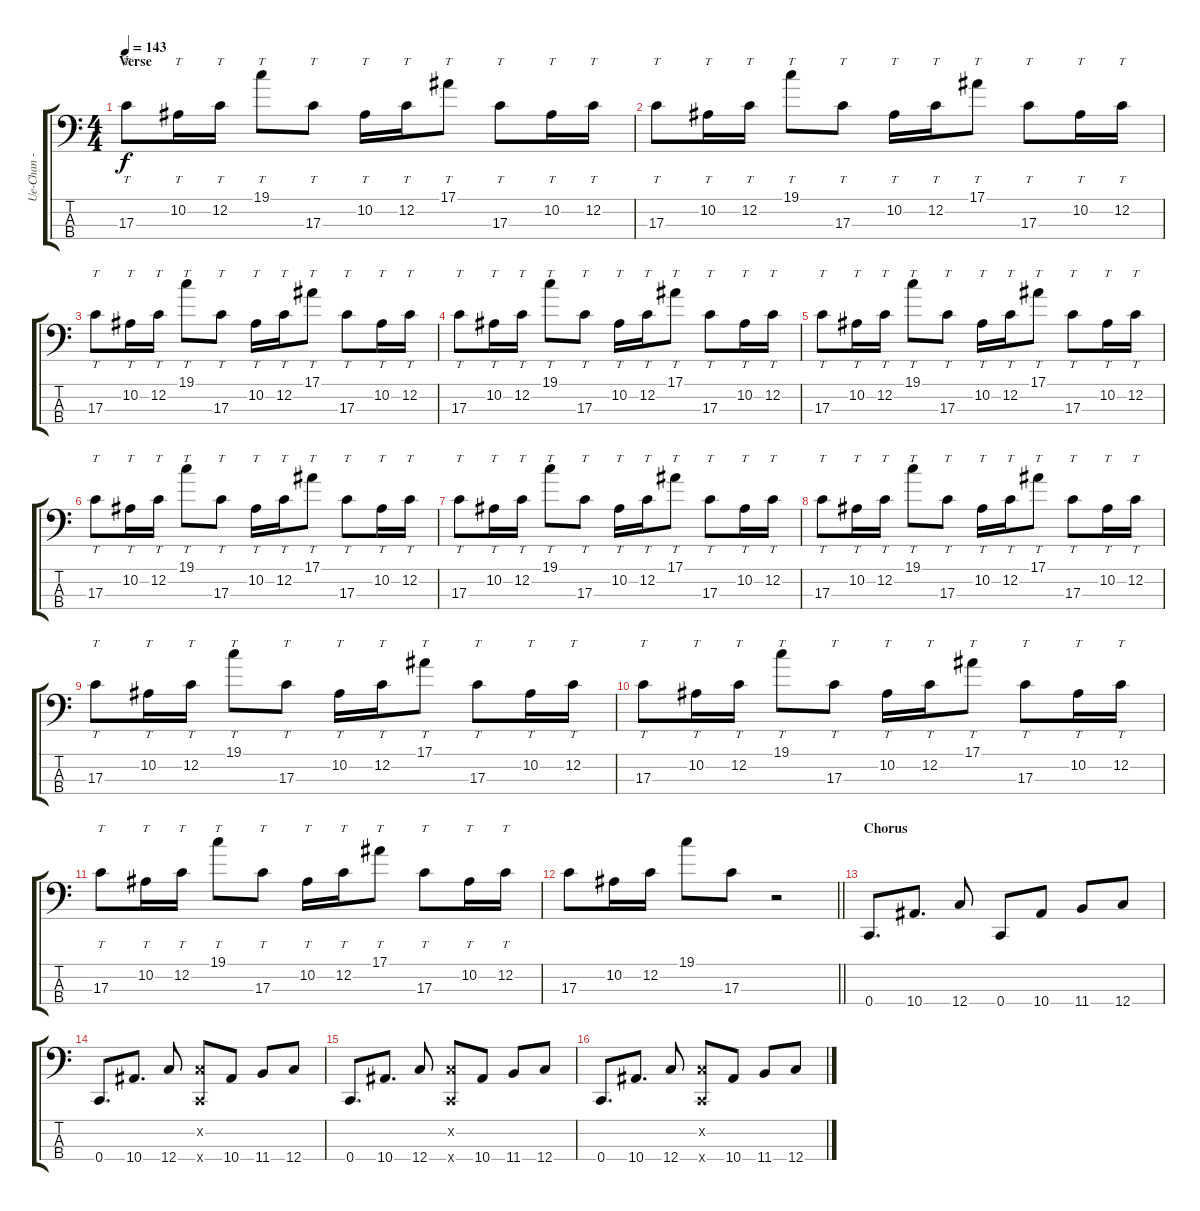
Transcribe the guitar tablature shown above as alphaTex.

\track ("Ue-Chan - Bass" "Ue-Chan - ") {instrument electricbassfinger}
\staff {score tabs}
\tuning (F2 C2 G1 C1) {hide}
\ts (4 4)
\section ("" "Verse")
\tempo 143
\clef f4
\ks c
17.3.8{tt dy f} 10.2.16{tt} 12.2.16{tt} 19.1.8{tt} 17.3.8{tt} 10.2.16{tt} 12.2.16{tt} 17.1.8{tt} 17.3.8{tt} 10.2.16{tt} 12.2.16{tt} |
17.3.8{tt} 10.2.16{tt} 12.2.16{tt} 19.1.8{tt} 17.3.8{tt} 10.2.16{tt} 12.2.16{tt} 17.1.8{tt} 17.3.8{tt} 10.2.16{tt} 12.2.16{tt} |
17.3.8{tt} 10.2.16{tt} 12.2.16{tt} 19.1.8{tt} 17.3.8{tt} 10.2.16{tt} 12.2.16{tt} 17.1.8{tt} 17.3.8{tt} 10.2.16{tt} 12.2.16{tt} |
17.3.8{tt} 10.2.16{tt} 12.2.16{tt} 19.1.8{tt} 17.3.8{tt} 10.2.16{tt} 12.2.16{tt} 17.1.8{tt} 17.3.8{tt} 10.2.16{tt} 12.2.16{tt} |
17.3.8{tt} 10.2.16{tt} 12.2.16{tt} 19.1.8{tt} 17.3.8{tt} 10.2.16{tt} 12.2.16{tt} 17.1.8{tt} 17.3.8{tt} 10.2.16{tt} 12.2.16{tt} |
17.3.8{tt} 10.2.16{tt} 12.2.16{tt} 19.1.8{tt} 17.3.8{tt} 10.2.16{tt} 12.2.16{tt} 17.1.8{tt} 17.3.8{tt} 10.2.16{tt} 12.2.16{tt} |
17.3.8{tt} 10.2.16{tt} 12.2.16{tt} 19.1.8{tt} 17.3.8{tt} 10.2.16{tt} 12.2.16{tt} 17.1.8{tt} 17.3.8{tt} 10.2.16{tt} 12.2.16{tt} |
17.3.8{tt} 10.2.16{tt} 12.2.16{tt} 19.1.8{tt} 17.3.8{tt} 10.2.16{tt} 12.2.16{tt} 17.1.8{tt} 17.3.8{tt} 10.2.16{tt} 12.2.16{tt} |
17.3.8{tt} 10.2.16{tt} 12.2.16{tt} 19.1.8{tt} 17.3.8{tt} 10.2.16{tt} 12.2.16{tt} 17.1.8{tt} 17.3.8{tt} 10.2.16{tt} 12.2.16{tt} |
17.3.8{tt} 10.2.16{tt} 12.2.16{tt} 19.1.8{tt} 17.3.8{tt} 10.2.16{tt} 12.2.16{tt} 17.1.8{tt} 17.3.8{tt} 10.2.16{tt} 12.2.16{tt} |
17.3.8{tt} 10.2.16{tt} 12.2.16{tt} 19.1.8{tt} 17.3.8{tt} 10.2.16{tt} 12.2.16{tt} 17.1.8{tt} 17.3.8{tt} 10.2.16{tt} 12.2.16{tt} |
\barLineRight lightlight
17.3.8 10.2.16 12.2.16 19.1.8 17.3.8 r.2 |
\section ("" "Chorus")
0.4.8{d} 10.4.8{d} 12.4.8 0.4.8 10.4.8 11.4.8 12.4.8 |
0.4.8{d} 10.4.8{d} 12.4.8 (0.2{x} 0.4{x}).8 10.4.8 11.4.8 12.4.8 |
0.4.8{d} 10.4.8{d} 12.4.8 (0.2{x} 0.4{x}).8 10.4.8 11.4.8 12.4.8 |
0.4.8{d} 10.4.8{d} 12.4.8 (0.2{x} 0.4{x}).8 10.4.8 11.4.8 12.4.8
